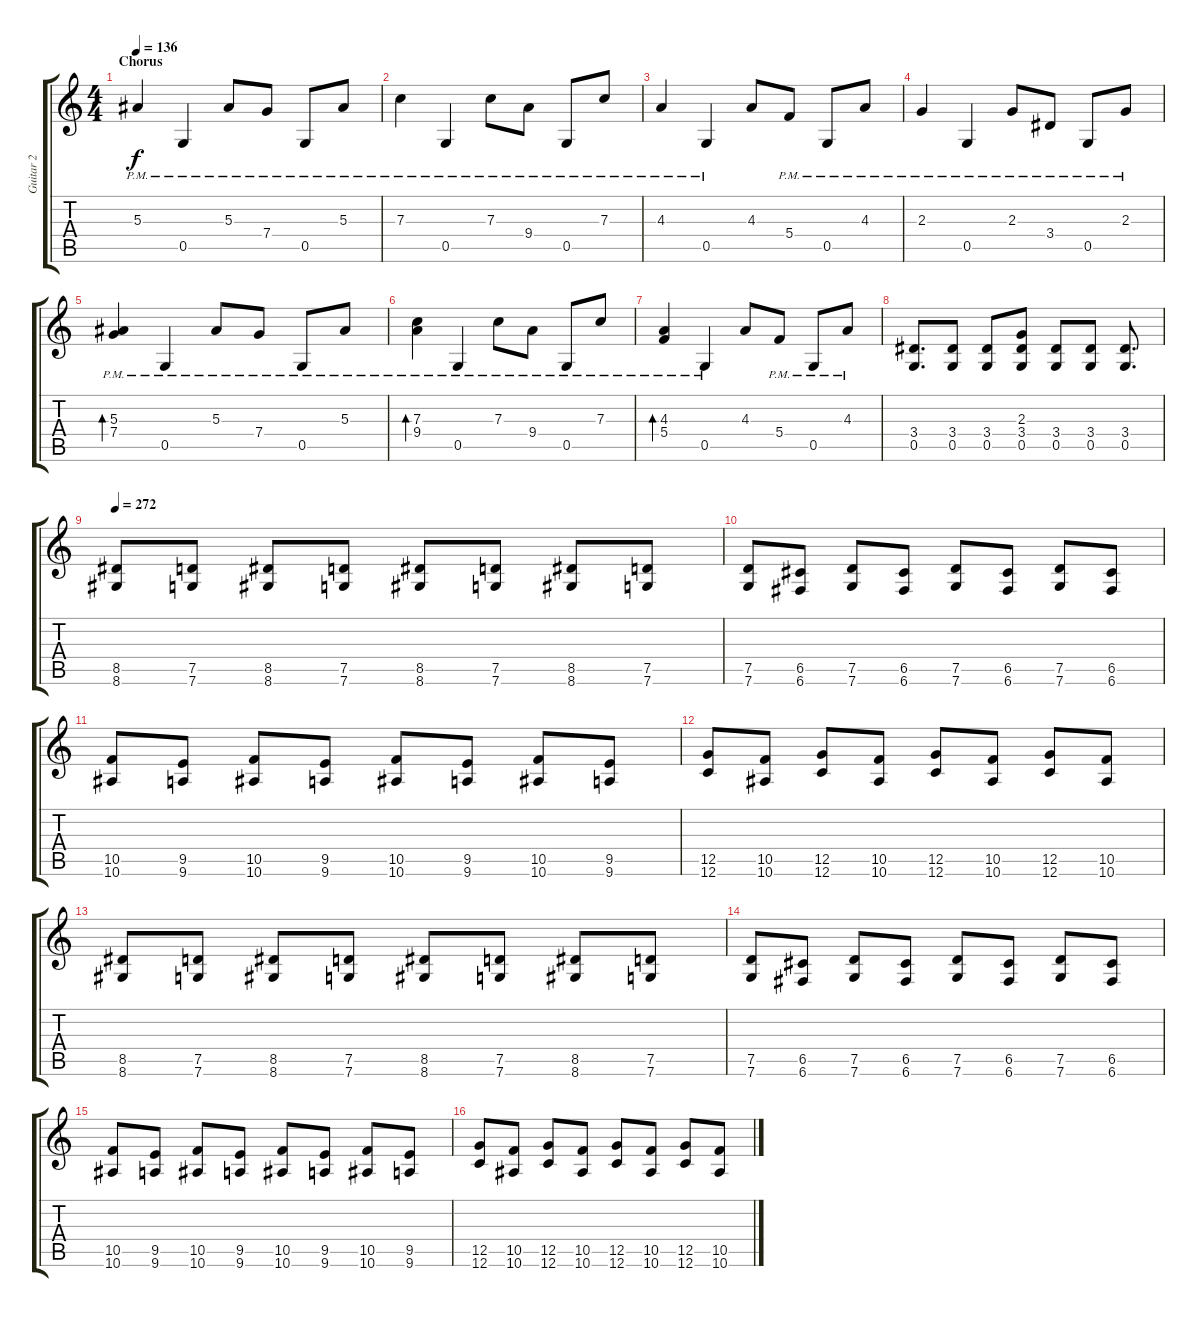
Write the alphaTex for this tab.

\track ("Guitar 2" "Guitar 2") {instrument overdrivenguitar}
\staff {score tabs}
\tuning (D4 A3 F3 C3 G2 C2) {hide}
\ts (4 4)
\section ("" "Chorus")
\tempo 136
\clef g2
\ks c
5.3{pm}.4{dy f} 0.5{pm}.4 5.3{pm}.8 7.4{pm}.8 0.5{pm}.8 5.3{pm}.8 |
7.3{pm}.4 0.5{pm}.4 7.3{pm}.8 9.4{pm}.8 0.5{pm}.8 7.3{pm}.8 |
4.3{pm}.4 0.5{pm}.4 4.3.8 5.4{pm}.8 0.5{pm}.8 4.3{pm}.8 |
2.3{pm}.4 0.5{pm}.4 2.3{pm}.8 3.4{pm}.8 0.5{pm}.8 2.3{pm}.8 |
(5.3{pm} 7.4{pm}).4{bd 240} 0.5{pm}.4 5.3{pm}.8 7.4{pm}.8 0.5{pm}.8 5.3{pm}.8 |
(7.3{pm} 9.4{pm}).4{bd 240} 0.5{pm}.4 7.3{pm}.8 9.4{pm}.8 0.5{pm}.8 7.3{pm}.8 |
(4.3{pm} 5.4{pm}).4{bd 120} 0.5{pm}.4 4.3.8 5.4{pm}.8 0.5{pm}.8 4.3{pm}.8 |
(3.4 0.5).8{d} (3.4 0.5).8 (3.4 0.5).8 (2.3 3.4 0.5).8 (3.4 0.5).8 (3.4 0.5).8 (3.4 0.5).8{d} |
\tempo 272
(8.5 8.6).8{volume 13 balance 16} (7.5 7.6).8 (8.5 8.6).8 (7.5 7.6).8 (8.5 8.6).8 (7.5 7.6).8 (8.5 8.6).8 (7.5 7.6).8 |
(7.5 7.6).8 (6.5 6.6).8 (7.5 7.6).8 (6.5 6.6).8 (7.5 7.6).8 (6.5 6.6).8 (7.5 7.6).8 (6.5 6.6).8 |
(10.5 10.6).8 (9.5 9.6).8 (10.5 10.6).8 (9.5 9.6).8 (10.5 10.6).8 (9.5 9.6).8 (10.5 10.6).8 (9.5 9.6).8 |
(12.5 12.6).8 (10.5 10.6).8 (12.5 12.6).8 (10.5 10.6).8 (12.5 12.6).8 (10.5 10.6).8 (12.5 12.6).8 (10.5 10.6).8 |
(8.5 8.6).8 (7.5 7.6).8 (8.5 8.6).8 (7.5 7.6).8 (8.5 8.6).8 (7.5 7.6).8 (8.5 8.6).8 (7.5 7.6).8 |
(7.5 7.6).8 (6.5 6.6).8 (7.5 7.6).8 (6.5 6.6).8 (7.5 7.6).8 (6.5 6.6).8 (7.5 7.6).8 (6.5 6.6).8 |
(10.5 10.6).8 (9.5 9.6).8 (10.5 10.6).8 (9.5 9.6).8 (10.5 10.6).8 (9.5 9.6).8 (10.5 10.6).8 (9.5 9.6).8 |
(12.5 12.6).8 (10.5 10.6).8 (12.5 12.6).8 (10.5 10.6).8 (12.5 12.6).8 (10.5 10.6).8 (12.5 12.6).8 (10.5 10.6).8
